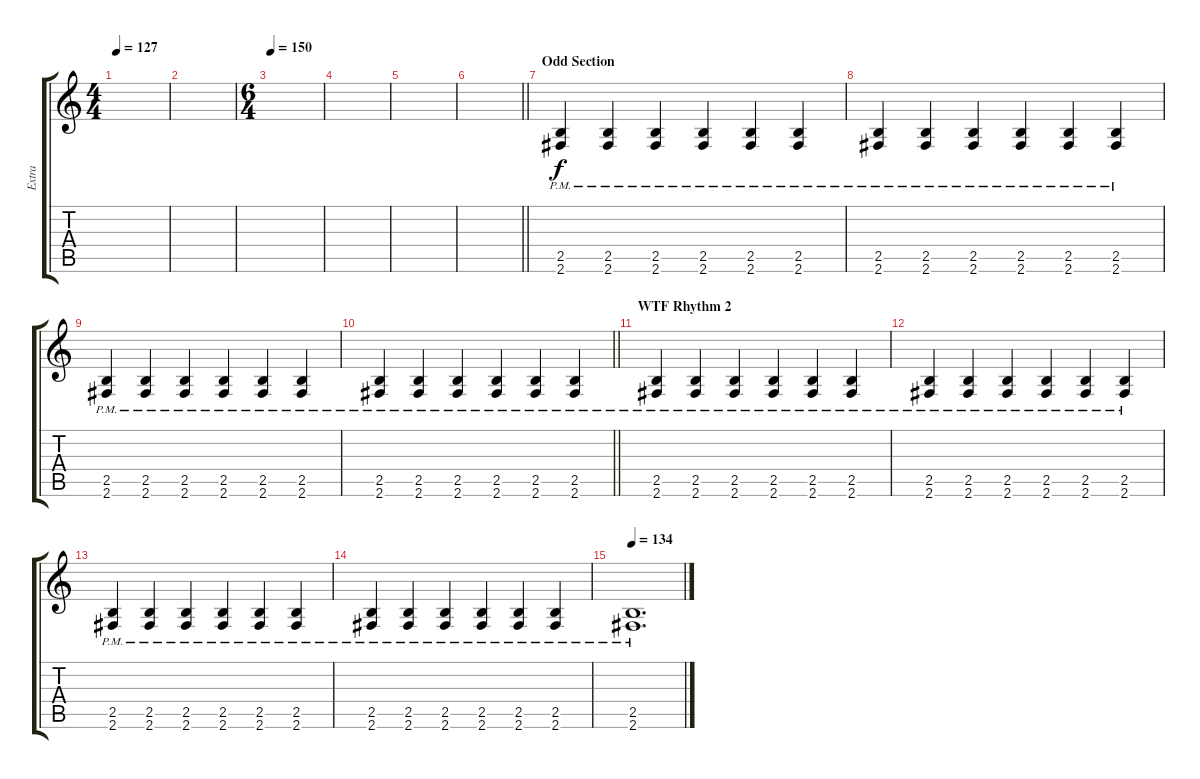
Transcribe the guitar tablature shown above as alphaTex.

\track ("Extra" "Extra") {instrument acousticguitarnylon}
\staff {score tabs}
\tuning (E4 B3 G3 D3 A2 E2) {hide}
\ts (4 4)
\tempo 127
\clef g2
\ks c
|
|
\ts (6 4)
\tempo 150
|
|
|
\barLineRight lightlight
|
\section ("" "Odd Section")
(2.5 2.6{pm}).4 (2.5 2.6{pm}).4 (2.5 2.6{pm}).4 (2.5 2.6{pm}).4 (2.5 2.6{pm}).4 (2.5 2.6{pm}).4 |
(2.5 2.6{pm}).4 (2.5 2.6{pm}).4 (2.5 2.6{pm}).4 (2.5 2.6{pm}).4 (2.5 2.6{pm}).4 (2.5 2.6{pm}).4 |
(2.5 2.6{pm}).4 (2.5 2.6{pm}).4 (2.5 2.6{pm}).4 (2.5 2.6{pm}).4 (2.5 2.6{pm}).4 (2.5 2.6{pm}).4 |
\barLineRight lightlight
(2.5 2.6{pm}).4 (2.5 2.6{pm}).4 (2.5 2.6{pm}).4 (2.5 2.6{pm}).4 (2.5 2.6{pm}).4 (2.5 2.6{pm}).4 |
\section ("" "WTF Rhythm 2")
(2.5 2.6{pm}).4 (2.5 2.6{pm}).4 (2.5 2.6{pm}).4 (2.5 2.6{pm}).4 (2.5 2.6{pm}).4 (2.5 2.6{pm}).4 |
(2.5 2.6{pm}).4 (2.5 2.6{pm}).4 (2.5 2.6{pm}).4 (2.5 2.6{pm}).4 (2.5 2.6{pm}).4 (2.5 2.6{pm}).4 |
(2.5 2.6{pm}).4 (2.5 2.6{pm}).4 (2.5 2.6{pm}).4 (2.5 2.6{pm}).4 (2.5 2.6{pm}).4 (2.5 2.6{pm}).4 |
(2.5 2.6{pm}).4 (2.5 2.6{pm}).4 (2.5 2.6{pm}).4 (2.5 2.6{pm}).4 (2.5 2.6{pm}).4 (2.5 2.6{pm}).4 |
\tempo 134
(2.5{pm} 2.6{pm}).1{d volume 4}
